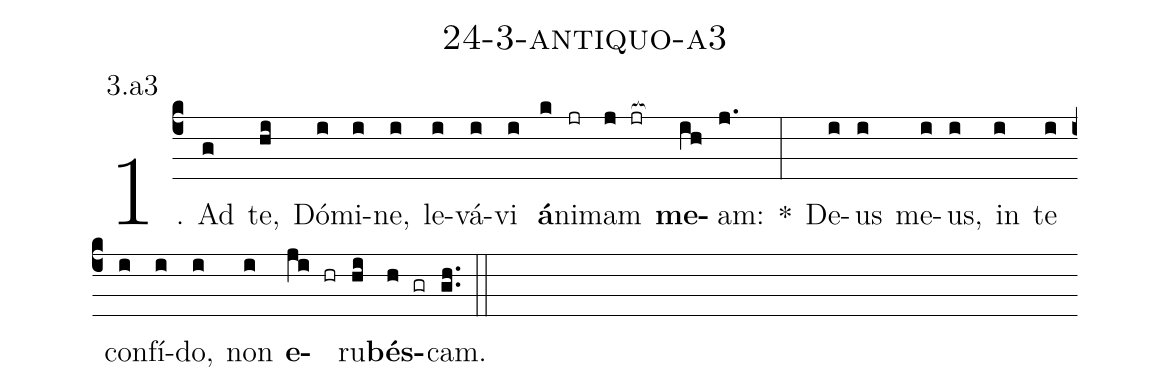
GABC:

name: 24-3-antiquo-a3;
annotation: 3.a3;
%%
(c4)1. Ad(g) te,(hi) Dó(i)mi(i)ne,(i) le(i)vá(i)vi(i) <b>á</b>(k)ni(jr)mam(j jr[ocb:1{]) <b>me</b>(ih[ocb:0}])am:(j.) *(:) De(i)us(i) me(i)us,(i) in(i) te(i) con(i)fí(i)do,(i) non(i) <b>e</b>(ji hr)ru(hi)<b>bés</b>(h gr)cam.(gh..) (::)
